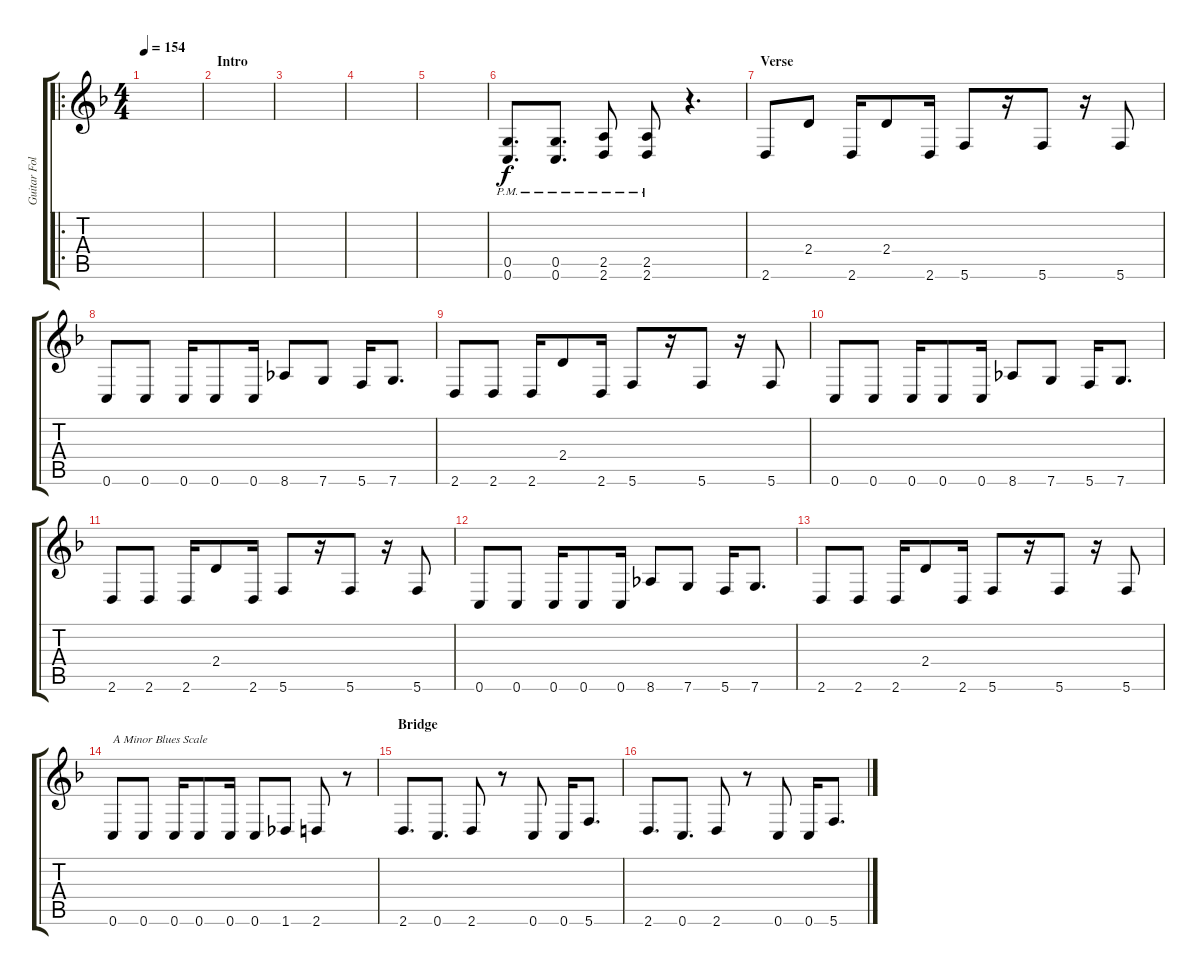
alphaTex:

\track ("Guitar Folder L" "Guitar Fol") {instrument distortionguitar}
\staff {score tabs}
\tuning (D4 A3 F3 C3 G2 C2) {hide}
\ro
\ts (4 4)
\tempo 154
\clef g2
\ks dminor
|
\section ("" "Intro")
|
|
|
|
(0.5{pm} 0.6{pm}).8{d} (0.5{pm} 0.6{pm}).8{d} (2.5{pm} 2.6{pm}).8 (2.5{pm} 2.6{pm}).8 r.4{d} |
\section ("" "Verse")
2.6.8 2.4.8 2.6.16 2.4.8 2.6.16 5.6.8 r.16 5.6.8 r.16 5.6.8 |
0.6.8 0.6.8 0.6.16 0.6.8 0.6.16 8.6.8 7.6.8 5.6.16 7.6.8{d} |
2.6.8 2.6.8 2.6.16 2.4.8 2.6.16 5.6.8 r.16 5.6.8 r.16 5.6.8 |
0.6.8 0.6.8 0.6.16 0.6.8 0.6.16 8.6.8 7.6.8 5.6.16 7.6.8{d} |
2.6.8 2.6.8 2.6.16 2.4.8 2.6.16 5.6.8 r.16 5.6.8 r.16 5.6.8 |
0.6.8 0.6.8 0.6.16 0.6.8 0.6.16 8.6.8 7.6.8 5.6.16 7.6.8{d} |
2.6.8 2.6.8 2.6.16 2.4.8 2.6.16 5.6.8 r.16 5.6.8 r.16 5.6.8 |
0.6.8{txt "A Minor Blues Scale"} 0.6.8 0.6.16 0.6.8 0.6.16 0.6.8 1.6.8 2.6.8 r.8 |
\section ("" "Bridge")
2.6.8{d} 0.6.8{d} 2.6.8 r.8 0.6.8 0.6.16 5.6.8{d} |
2.6.8{d} 0.6.8{d} 2.6.8 r.8 0.6.8 0.6.16 5.6.8{d}
